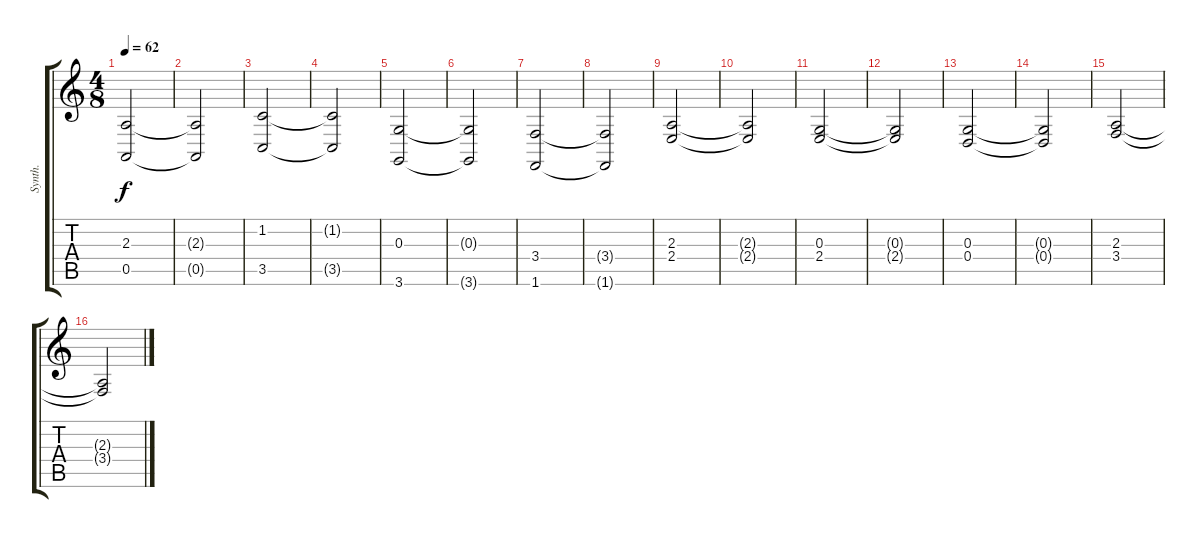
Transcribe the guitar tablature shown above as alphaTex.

\track ("Synth." "Synth.") {instrument pad2warm}
\staff {score tabs}
\tuning (E4 B3 G3 D3 A2 E2) {hide}
\ts (4 8)
\tempo 62
\clef g2
\ks c
(2.3 0.5).2{dy f instrument choiraahs} |
(2.3{t} 0.5{t}).2 |
(1.2 3.5).2 |
(1.2{t} 3.5{t}).2 |
(0.3 3.6).2 |
(0.3{t} 3.6{t}).2 |
(3.4 1.6).2 |
(3.4{t} 1.6{t}).2 |
(2.3 2.4).2 |
(2.3{t} 2.4{t}).2 |
(0.3 2.4).2 |
(0.3{t} 2.4{t}).2 |
(0.3 0.4).2 |
(0.3{t} 0.4{t}).2 |
(2.3 3.4).2 |
(2.3{t} 3.4{t}).2
